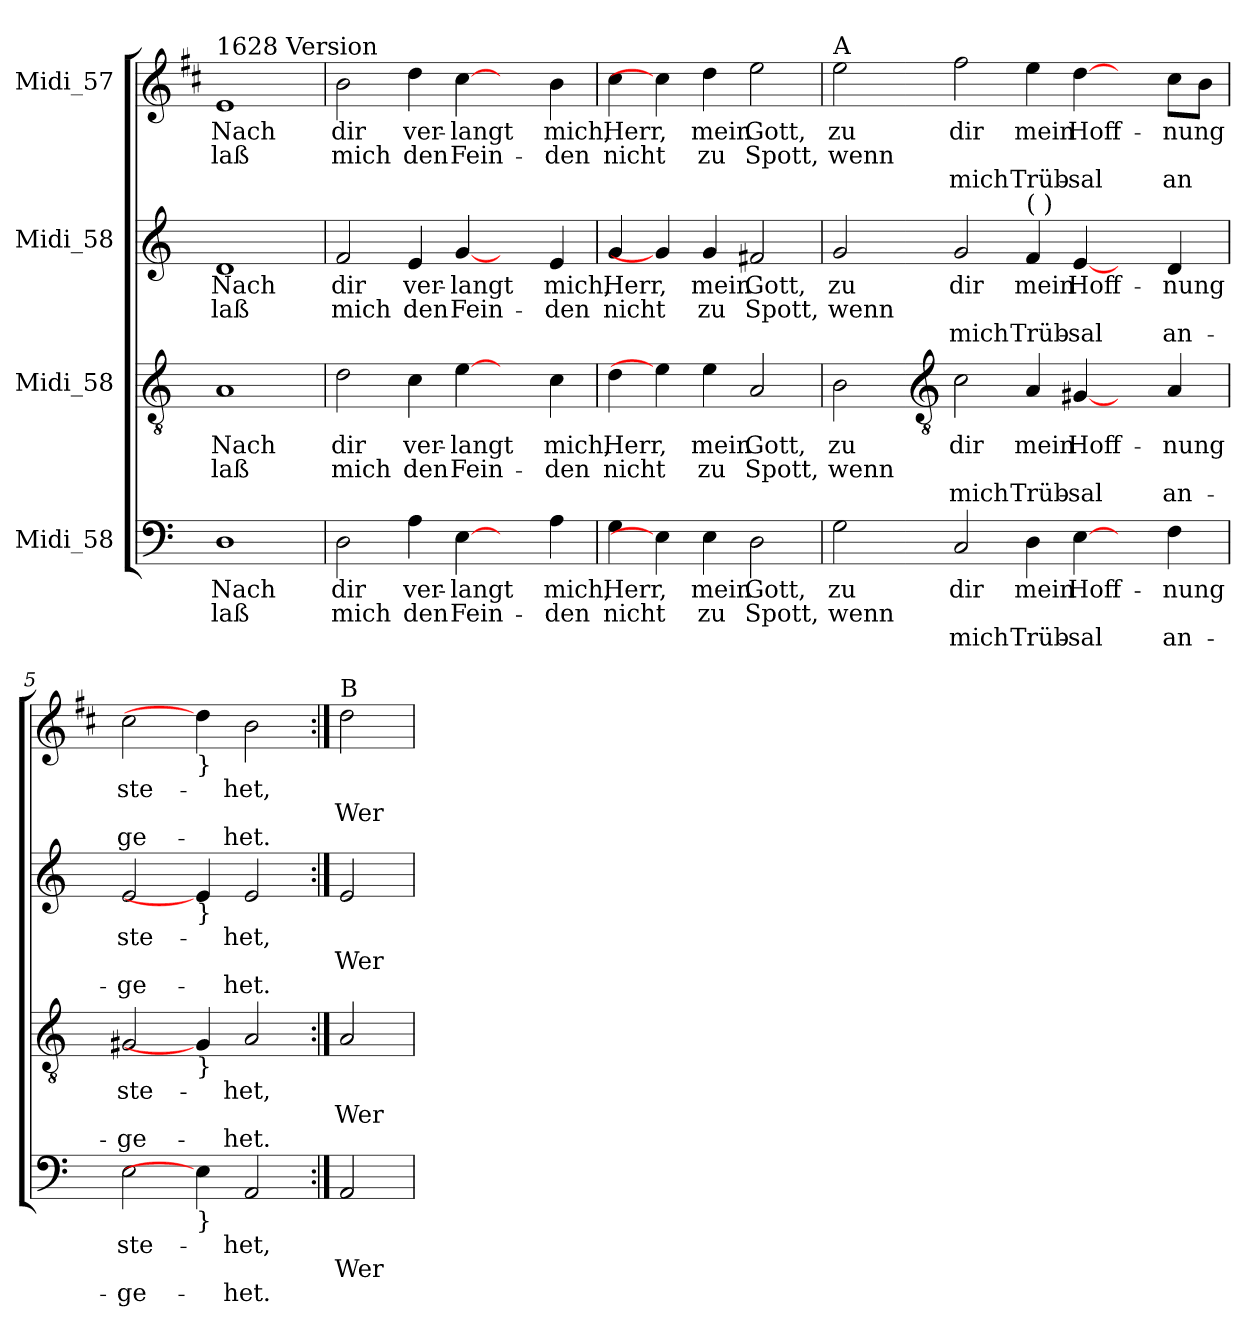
**kern	**text	**text	**text	**kern	**text	**text	**text	**kern	**text	**text	**text	**kern	**text	**text	**text
*part4	*part4	*part4	*part4	*part3	*part3	*part3	*part3	*part2	*part2	*part2	*part2	*part1	*part1	*part1	*part1
*staff4	*staff4	*staff4	*staff4	*staff3	*staff3	*staff3	*staff3	*staff2	*staff2	*staff2	*staff2	*staff1	*staff1	*staff1	*staff1
*I"Midi_58	*	*	*	*I"Midi_58	*	*	*	*I"Midi_58	*	*	*	*I"Midi_57	*	*	*
*clefF4	*	*	*	*clefGv2	*	*	*	*clefG2	*	*	*	*clefG2	*	*	*
*	*	*	*	*	*	*	*	*	*	*	*	*ITrd1c2	*	*	*
*k[]	*	*	*	*k[]	*	*	*	*k[]	*	*	*	*k[]	*	*	*
*C:	*	*	*	*C:	*	*	*	*C:	*	*	*	*C:	*	*	*
=	=	=	=	=	=	=	=	=	=	=	=	=	=	=	=
!	!	!	!	!	!	!	!	!	!	!	!	!LO:TX:a:t=1628 Version	!	!	!
!	!LO:LY:b	!LO:LY:b	!	!	!LO:LY:b	!LO:LY:b	!	!	!LO:LY:b	!LO:LY:b	!	!	!LO:LY:b	!LO:LY:b	!
1D	Nach	laß	.	1A	Nach	laß	.	1d	Nach	laß	.	1d	Nach	laß	.
=1	=1	=1	=1	=1	=1	=1	=1	=1	=1	=1	=1	=1	=1	=1	=1
!	!LO:LY:b	!LO:LY:b	!	!	!LO:LY:b	!LO:LY:b	!	!	!LO:LY:b	!LO:LY:b	!	!	!LO:LY:b	!LO:LY:b	!
2D	dir	mich	.	2d	dir	mich	.	2f	dir	mich	.	2a	dir	mich	.
!	!LO:LY:b	!LO:LY:b	!	!	!LO:LY:b	!LO:LY:b	!	!	!LO:LY:b	!LO:LY:b	!	!	!LO:LY:b	!LO:LY:b	!
4A	ver-	-den	.	4c	ver-	-den	.	4e	ver-	-den	.	4cc	ver-	-den	.
!	!LO:LY:b	!LO:LY:b	!	!	!LO:LY:b	!LO:LY:b	!	!	!LO:LY:b	!LO:LY:b	!	!	!LO:LY:b	!LO:LY:b	!
[4E	langt	Fein-	.	[4e	langt	Fein-	.	[4g	langt	Fein-	.	[4b	langt	Fein-	.
4ryy	.	.	.	4ryy	.	.	.	4ryy	.	.	.	4ryy	.	.	.
!	!LO:LY:b	!LO:LY:b	!	!	!LO:LY:b	!LO:LY:b	!	!	!LO:LY:b	!LO:LY:b	!	!	!LO:LY:b	!LO:LY:b	!
4A	-mich,	den	.	4c	-mich,	den	.	4e	-mich,	den	.	4a	-mich,	den	.
=2	=2	=2	=2	=2	=2	=2	=2	=2	=2	=2	=2	=2	=2	=2	=2
!	!LO:LY:b	!LO:LY:b	!	!	!LO:LY:b	!LO:LY:b	!	!	!LO:LY:b	!LO:LY:b	!	!	!LO:LY:b	!LO:LY:b	!
4G	Herr,	nicht	.	4d	Herr,	nicht	.	4g	Herr,	nicht	.	4b	Herr,	nicht	.
4E]	.	.	.	4e]	.	.	.	4g]	.	.	.	4b]	.	.	.
!	!LO:LY:b	!LO:LY:b	!	!	!LO:LY:b	!LO:LY:b	!	!	!LO:LY:b	!LO:LY:b	!	!	!LO:LY:b	!LO:LY:b	!
4E	mein	zu	.	4e	mein	zu	.	4g	mein	zu	.	4cc	mein	zu	.
!	!LO:LY:b	!LO:LY:b	!	!	!LO:LY:b	!LO:LY:b	!	!	!LO:LY:b	!LO:LY:b	!	!	!LO:LY:b	!LO:LY:b	!
2D	Gott,	Spott,	.	2A	Gott,	Spott,	.	2f#X	Gott,	Spott,	.	2dd	Gott,	Spott,	.
=3	=3	=3	=3	=3	=3	=3	=3	=3	=3	=3	=3	=3	=3	=3	=3
!	!	!	!	!	!	!	!	!	!	!	!	!LO:TX:a:t=A	!	!	!
!	!LO:LY:b	!LO:LY:b	!	!	!LO:LY:b	!LO:LY:b	!	!	!LO:LY:b	!LO:LY:b	!	!	!LO:LY:b	!LO:LY:b	!
2G	zu	wenn	.	2B	zu	wenn	.	2g	zu	wenn	.	2dd	zu	wenn	.
!!LO:LB:g=z
=4-	=4-	=4-	=4-	=4-	=4-	=4-	=4-	=4-	=4-	=4-	=4-	=4-	=4-	=4-	=4-
*	*	*	*	*clefGv2	*	*	*	*	*	*	*	*	*	*	*
!	!LO:LY:b	!	!LO:LY:b	!	!LO:LY:b	!	!LO:LY:b	!	!LO:LY:b	!	!LO:LY:b	!	!LO:LY:b	!	!LO:LY:b
2C	dir	.	mich	2c	dir	.	mich	2g	dir	.	mich	2ee	dir	.	mich
!	!	!	!	!	!	!	!	!LO:TX:a:t=(  )	!	!	!	!	!	!	!
!	!LO:LY:b	!	!LO:LY:b	!	!LO:LY:b	!	!LO:LY:b	!	!LO:LY:b	!	!LO:LY:b	!	!LO:LY:b	!	!LO:LY:b
4D	mein	.	Trüb-	4A	mein	.	Trüb-	4f	mein	.	Trüb-	4dd	mein	.	Trüb-
!	!LO:LY:b	!	!LO:LY:b	!	!LO:LY:b	!	!LO:LY:b	!	!LO:LY:b	!	!LO:LY:b	!	!LO:LY:b	!	!LO:LY:b
[4E	-Hoff-	.	-sal	[4G#X	-Hoff-	.	-sal	[4e	-Hoff-	.	-sal	[4cc	-Hoff-	.	-sal
4ryy	.	.	.	4ryy	.	.	.	4ryy	.	.	.	4ryy	.	.	.
!	!LO:LY:b	!	!LO:LY:b	!	!LO:LY:b	!	!LO:LY:b	!	!LO:LY:b	!	!LO:LY:b	!	!LO:LY:b	!	!LO:LY:b
4F	nung	.	an-	4A	nung	.	an-	4d	nung	.	an-	8bL	nung	.	an
.	.	.	.	.	.	.	.	.	.	.	.	8aJ	.	.	.
=5	=5	=5	=5	=5	=5	=5	=5	=5	=5	=5	=5	=5	=5	=5	=5
!	!LO:LY:b	!	!LO:LY:b	!	!LO:LY:b	!	!LO:LY:b	!	!LO:LY:b	!	!LO:LY:b	!	!LO:LY:b	!	!LO:LY:b
2E	-ste-	.	-ge-	2G#X	-ste-	.	-ge-	2e	-ste-	.	-ge-	2b	ste-	.	-ge-
!	!	!	!	!	!	!	!	!	!	!	!	!LO:TX:b:t=}	!	!	!
!	!	!	!	!	!	!	!	!LO:TX:b:t=}	!	!	!	!	!	!	!
!	!	!	!	!LO:TX:b:t=}	!	!	!	!	!	!	!	!	!	!	!
!LO:TX:b:t=}	!	!	!	!	!	!	!	!	!	!	!	!	!	!	!
4E]	.	.	.	4G#]	.	.	.	4e]	.	.	.	4cc]	.	.	.
!	!LO:LY:b	!	!LO:LY:b	!	!LO:LY:b	!	!LO:LY:b	!	!LO:LY:b	!	!LO:LY:b	!	!LO:LY:b	!	!LO:LY:b
2AA	-het,	.	het.	2A	-het,	.	het.	2e	-het,	.	het.	2a	-het,	.	het.
=6:|!	=6:|!	=6:|!	=6:|!	=6:|!	=6:|!	=6:|!	=6:|!	=6:|!	=6:|!	=6:|!	=6:|!	=6:|!	=6:|!	=6:|!	=6:|!
!	!	!	!	!	!	!	!	!	!	!	!	!LO:TX:a:t=B	!	!	!
!	!	!LO:LY:b	!	!	!	!LO:LY:b	!	!	!	!LO:LY:b	!	!	!	!LO:LY:b	!
2AA	.	Wer	.	2A	.	Wer	.	2e	.	Wer	.	2cc	.	Wer	.
=	=	=	=	=	=	=	=	=	=	=	=	=	=	=	=
*-	*-	*-	*-	*-	*-	*-	*-	*-	*-	*-	*-	*-	*-	*-	*-
